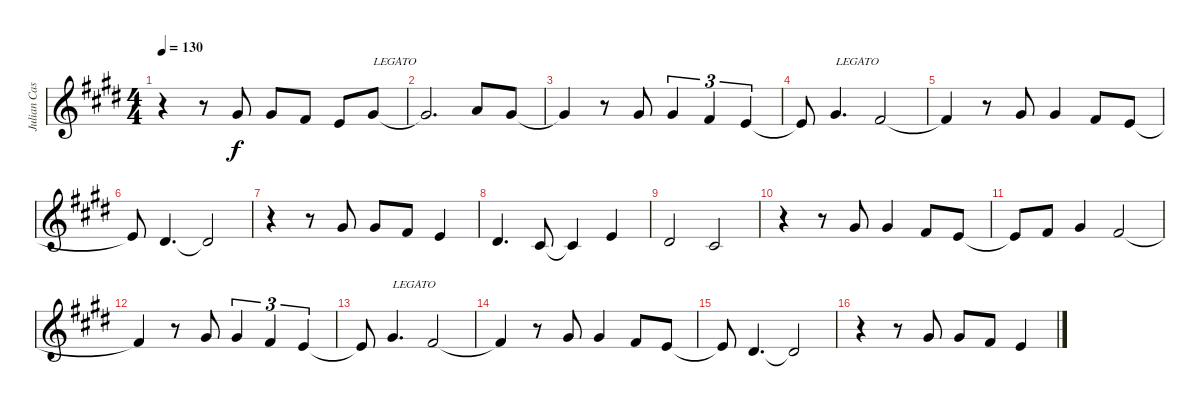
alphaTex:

\track ("Julian Casablancas" "Julian Cas") {instrument overdrivenguitar}
\staff {score}
\tuning (E4 B3 G3 D3 A2 E2) {hide}
\ts (4 4)
\tempo 130
\clef g2
\ks e
r.4{dy f} r.8 1.3.8 1.3.8 4.4.8 2.4.8 1.3.8{txt "LEGATO"} |
1.3{t}.2{d} 2.3.8 1.3.8 |
1.3{t}.4 r.8 1.3.8 1.3.4{tu (3 2)} 4.4.4{tu (3 2)} 2.4.4{tu (3 2)} |
2.4{t}.8 1.3.4{d txt "LEGATO"} 4.4.2 |
4.4{t}.4 r.8 1.3.8 1.3.4 4.4.8 2.4.8 |
2.4{t}.8 1.4.4{d} 1.4{t}.2 |
r.4 r.8 1.3.8 1.3.8 4.4.8 2.4.4 |
1.4.4{d} 4.5.8 4.5{t}.4 2.4.4 |
1.4.2 4.5.2 |
r.4 r.8 1.3.8 1.3.4 4.4.8 2.4.8 |
2.4{t}.8 4.4.8 1.3.4 4.4.2 |
4.4{t}.4 r.8 1.3.8 1.3.4{tu (3 2)} 4.4.4{tu (3 2)} 2.4.4{tu (3 2)} |
2.4{t}.8 1.3.4{d txt "LEGATO"} 4.4.2 |
4.4{t}.4 r.8 1.3.8 1.3.4 4.4.8 2.4.8 |
2.4{t}.8 1.4.4{d} 1.4{t}.2 |
r.4 r.8 1.3.8 1.3.8 4.4.8 2.4.4
